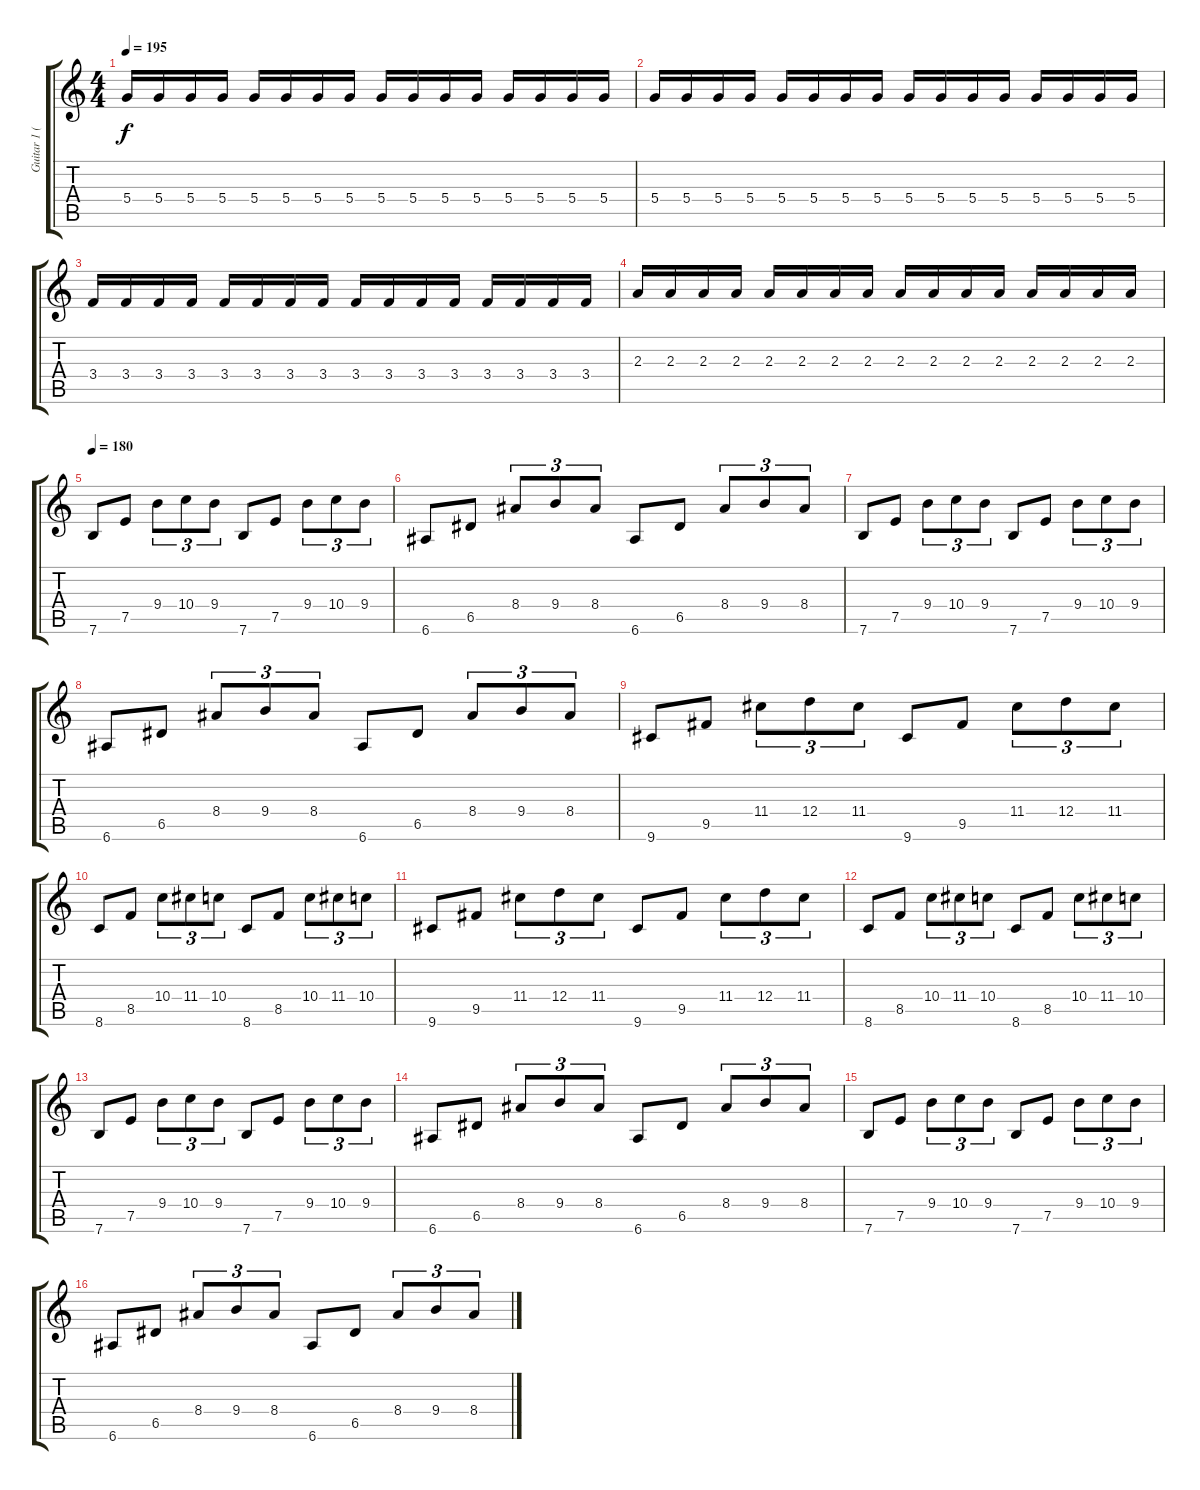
\track ("Guitar 1 (Shagrath)" "Guitar 1 (") {instrument distortionguitar}
\staff {score tabs}
\tuning (E4 B3 G3 D3 A2 E2) {hide}
\ts (4 4)
\tempo 195
\clef g2
\ks c
5.4.16{dy f} 5.4.16 5.4.16 5.4.16 5.4.16 5.4.16 5.4.16 5.4.16 5.4.16 5.4.16 5.4.16 5.4.16 5.4.16 5.4.16 5.4.16 5.4.16 |
5.4.16 5.4.16 5.4.16 5.4.16 5.4.16 5.4.16 5.4.16 5.4.16 5.4.16 5.4.16 5.4.16 5.4.16 5.4.16 5.4.16 5.4.16 5.4.16 |
3.4.16 3.4.16 3.4.16 3.4.16 3.4.16 3.4.16 3.4.16 3.4.16 3.4.16 3.4.16 3.4.16 3.4.16 3.4.16 3.4.16 3.4.16 3.4.16 |
2.3.16 2.3.16 2.3.16 2.3.16 2.3.16 2.3.16 2.3.16 2.3.16 2.3.16 2.3.16 2.3.16 2.3.16 2.3.16 2.3.16 2.3.16 2.3.16 |
\tempo 180
7.6.8 7.5.8 9.4.8{tu (3 2)} 10.4.8{tu (3 2)} 9.4.8{tu (3 2)} 7.6.8 7.5.8 9.4.8{tu (3 2)} 10.4.8{tu (3 2)} 9.4.8{tu (3 2)} |
6.6.8 6.5.8 8.4.8{tu (3 2)} 9.4.8{tu (3 2)} 8.4.8{tu (3 2)} 6.6.8 6.5.8 8.4.8{tu (3 2)} 9.4.8{tu (3 2)} 8.4.8{tu (3 2)} |
7.6.8 7.5.8 9.4.8{tu (3 2)} 10.4.8{tu (3 2)} 9.4.8{tu (3 2)} 7.6.8 7.5.8 9.4.8{tu (3 2)} 10.4.8{tu (3 2)} 9.4.8{tu (3 2)} |
6.6.8 6.5.8 8.4.8{tu (3 2)} 9.4.8{tu (3 2)} 8.4.8{tu (3 2)} 6.6.8 6.5.8 8.4.8{tu (3 2)} 9.4.8{tu (3 2)} 8.4.8{tu (3 2)} |
9.6.8 9.5.8 11.4.8{tu (3 2)} 12.4.8{tu (3 2)} 11.4.8{tu (3 2)} 9.6.8 9.5.8 11.4.8{tu (3 2)} 12.4.8{tu (3 2)} 11.4.8{tu (3 2)} |
8.6.8 8.5.8 10.4.8{tu (3 2)} 11.4.8{tu (3 2)} 10.4.8{tu (3 2)} 8.6.8 8.5.8 10.4.8{tu (3 2)} 11.4.8{tu (3 2)} 10.4.8{tu (3 2)} |
9.6.8 9.5.8 11.4.8{tu (3 2)} 12.4.8{tu (3 2)} 11.4.8{tu (3 2)} 9.6.8 9.5.8 11.4.8{tu (3 2)} 12.4.8{tu (3 2)} 11.4.8{tu (3 2)} |
8.6.8 8.5.8 10.4.8{tu (3 2)} 11.4.8{tu (3 2)} 10.4.8{tu (3 2)} 8.6.8 8.5.8 10.4.8{tu (3 2)} 11.4.8{tu (3 2)} 10.4.8{tu (3 2)} |
7.6.8 7.5.8 9.4.8{tu (3 2)} 10.4.8{tu (3 2)} 9.4.8{tu (3 2)} 7.6.8 7.5.8 9.4.8{tu (3 2)} 10.4.8{tu (3 2)} 9.4.8{tu (3 2)} |
6.6.8 6.5.8 8.4.8{tu (3 2)} 9.4.8{tu (3 2)} 8.4.8{tu (3 2)} 6.6.8 6.5.8 8.4.8{tu (3 2)} 9.4.8{tu (3 2)} 8.4.8{tu (3 2)} |
7.6.8 7.5.8 9.4.8{tu (3 2)} 10.4.8{tu (3 2)} 9.4.8{tu (3 2)} 7.6.8 7.5.8 9.4.8{tu (3 2)} 10.4.8{tu (3 2)} 9.4.8{tu (3 2)} |
6.6.8 6.5.8 8.4.8{tu (3 2)} 9.4.8{tu (3 2)} 8.4.8{tu (3 2)} 6.6.8 6.5.8 8.4.8{tu (3 2)} 9.4.8{tu (3 2)} 8.4.8{tu (3 2)}
